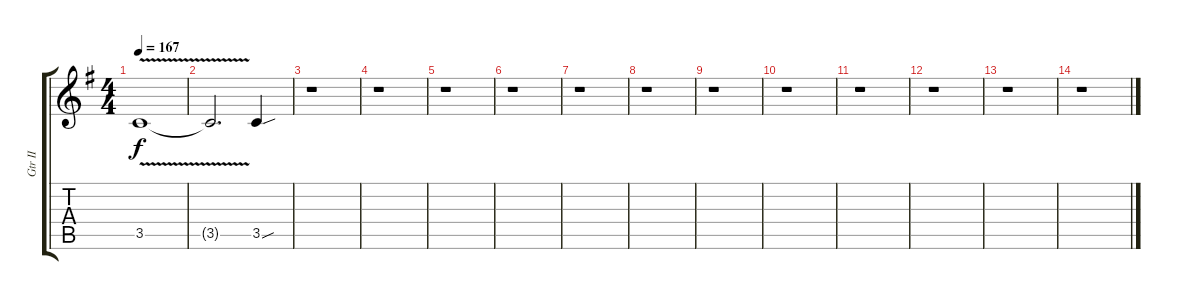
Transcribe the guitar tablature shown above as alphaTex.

\track ("Gtr II" "Gtr II") {instrument overdrivenguitar}
\staff {score tabs}
\tuning (E4 B3 G3 D3 A2 D2) {hide}
\ts (4 4)
\tempo 167
\clef g2
\ks g
3.5{v t}.1{dy f} |
3.5{v t}.2{d} 3.5{sou}.4 |
r.1 |
r.1 |
r.1 |
r.1 |
r.1 |
r.1 |
r.1 |
r.1 |
r.1 |
r.1 |
r.1 |
r.1
